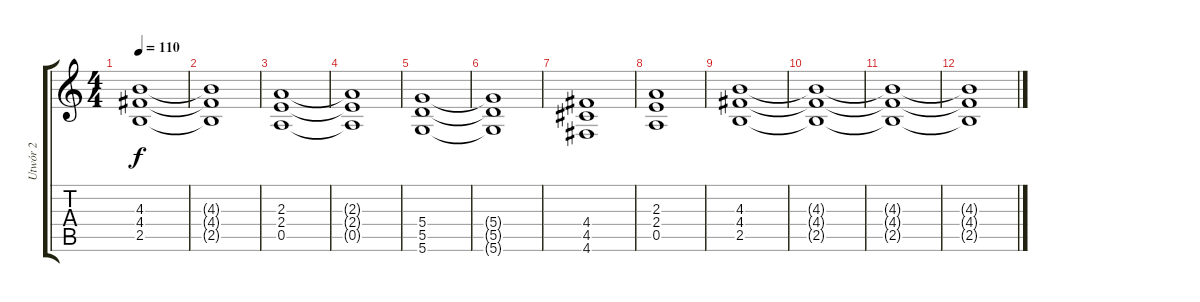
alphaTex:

\track ("Utwór 2" "Utwór 2") {instrument overdrivenguitar}
\staff {score tabs}
\tuning (E4 B3 G3 D3 A2 D2) {hide}
\ts (4 4)
\tempo 110
\clef g2
\ks c
(4.3 4.4 2.5).1{dy f} |
(4.3{t} 4.4{t} 2.5{t}).1 |
(2.3 2.4 0.5).1 |
(2.3{t} 2.4{t} 0.5{t}).1 |
(5.4 5.5 5.6).1 |
(5.4{t} 5.5{t} 5.6{t}).1 |
(4.4 4.5 4.6).1 |
(2.3 2.4 0.5).1 |
(4.3 4.4 2.5).1{volume 3} |
(4.3{t} 4.4{t} 2.5{t}).1 |
(4.3{t} 4.4{t} 2.5{t}).1 |
(4.3{t} 4.4{t} 2.5{t}).1
